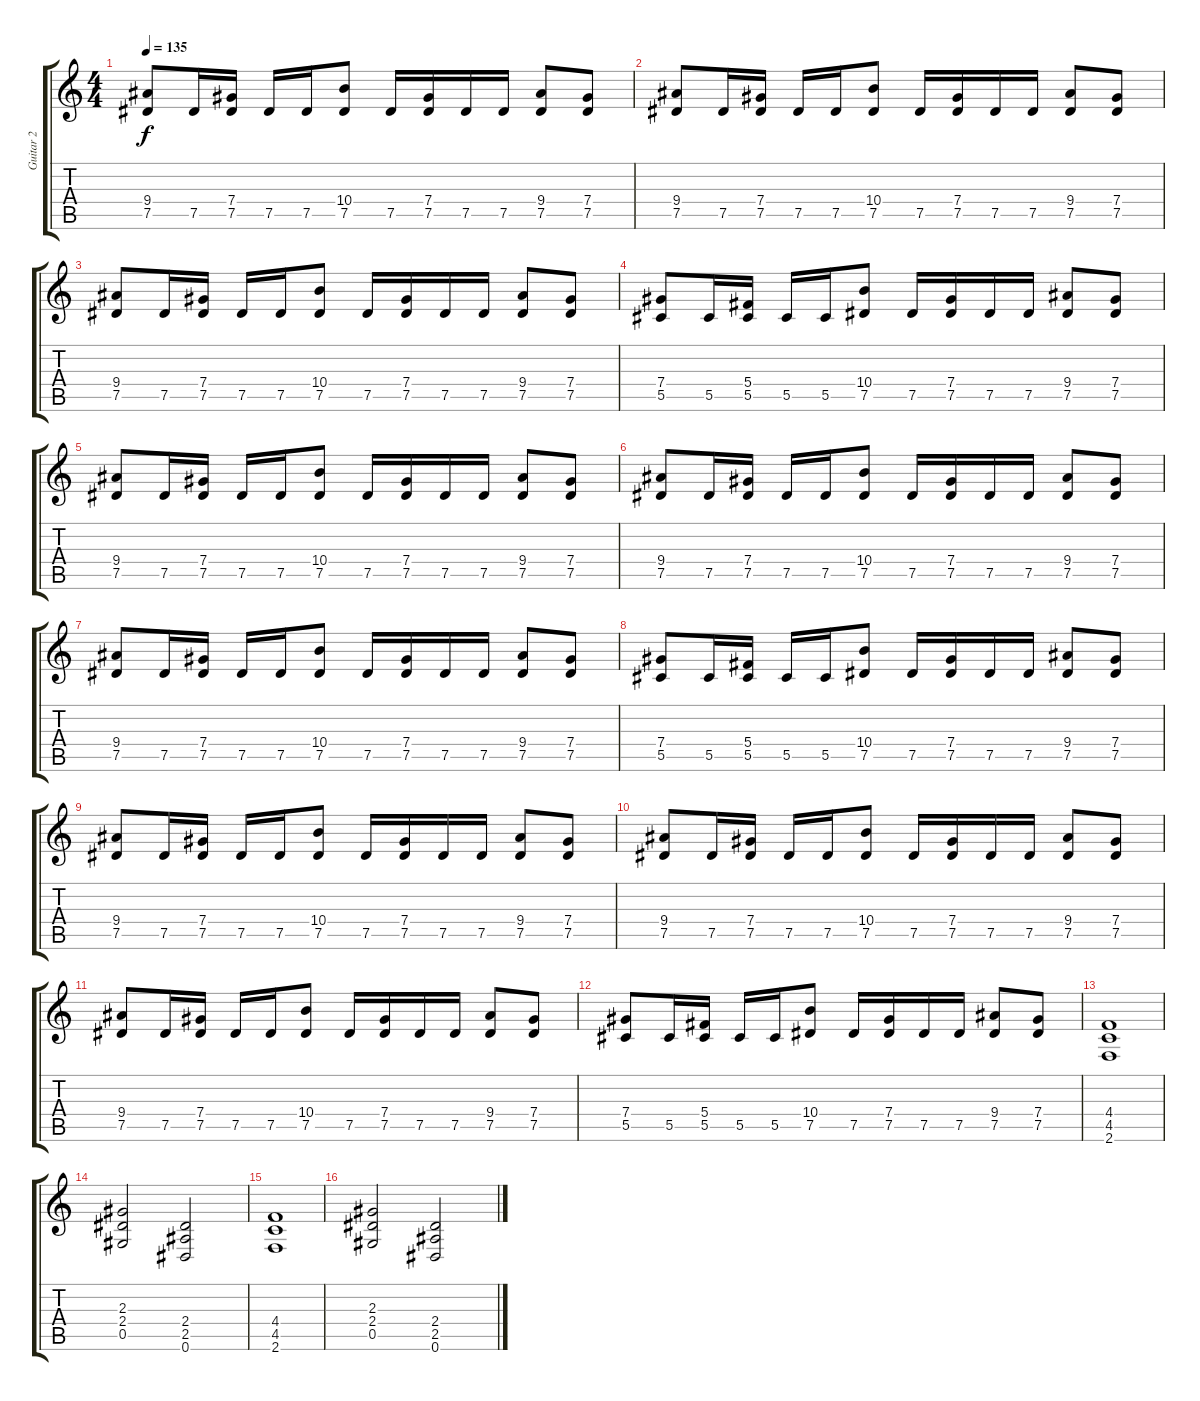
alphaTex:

\track ("Guitar 2" "Guitar 2") {instrument overdrivenguitar}
\staff {score tabs}
\tuning (Eb4 Bb3 Gb3 Db3 Ab2 Eb2) {hide}
\ts (4 4)
\tempo 135
\clef g2
\ks c
(9.4 7.5).8{dy f instrument overdrivenguitar} 7.5.16 (7.4 7.5).16 7.5.16 7.5.16 (10.4 7.5).8 7.5.16 (7.4 7.5).16 7.5.16 7.5.16 (9.4 7.5).8 (7.4 7.5).8 |
(9.4 7.5).8 7.5.16 (7.4 7.5).16 7.5.16 7.5.16 (10.4 7.5).8 7.5.16 (7.4 7.5).16 7.5.16 7.5.16 (9.4 7.5).8 (7.4 7.5).8 |
(9.4 7.5).8 7.5.16 (7.4 7.5).16 7.5.16 7.5.16 (10.4 7.5).8 7.5.16 (7.4 7.5).16 7.5.16 7.5.16 (9.4 7.5).8 (7.4 7.5).8 |
(7.4 5.5).8 5.5.16 (5.4 5.5).16 5.5.16 5.5.16 (10.4 7.5).8 7.5.16 (7.4 7.5).16 7.5.16 7.5.16 (9.4 7.5).8 (7.4 7.5).8 |
(9.4 7.5).8 7.5.16 (7.4 7.5).16 7.5.16 7.5.16 (10.4 7.5).8 7.5.16 (7.4 7.5).16 7.5.16 7.5.16 (9.4 7.5).8 (7.4 7.5).8 |
(9.4 7.5).8 7.5.16 (7.4 7.5).16 7.5.16 7.5.16 (10.4 7.5).8 7.5.16 (7.4 7.5).16 7.5.16 7.5.16 (9.4 7.5).8 (7.4 7.5).8 |
(9.4 7.5).8 7.5.16 (7.4 7.5).16 7.5.16 7.5.16 (10.4 7.5).8 7.5.16 (7.4 7.5).16 7.5.16 7.5.16 (9.4 7.5).8 (7.4 7.5).8 |
(7.4 5.5).8 5.5.16 (5.4 5.5).16 5.5.16 5.5.16 (10.4 7.5).8 7.5.16 (7.4 7.5).16 7.5.16 7.5.16 (9.4 7.5).8 (7.4 7.5).8 |
(9.4 7.5).8 7.5.16 (7.4 7.5).16 7.5.16 7.5.16 (10.4 7.5).8 7.5.16 (7.4 7.5).16 7.5.16 7.5.16 (9.4 7.5).8 (7.4 7.5).8 |
(9.4 7.5).8 7.5.16 (7.4 7.5).16 7.5.16 7.5.16 (10.4 7.5).8 7.5.16 (7.4 7.5).16 7.5.16 7.5.16 (9.4 7.5).8 (7.4 7.5).8 |
(9.4 7.5).8 7.5.16 (7.4 7.5).16 7.5.16 7.5.16 (10.4 7.5).8 7.5.16 (7.4 7.5).16 7.5.16 7.5.16 (9.4 7.5).8 (7.4 7.5).8 |
(7.4 5.5).8 5.5.16 (5.4 5.5).16 5.5.16 5.5.16 (10.4 7.5).8 7.5.16 (7.4 7.5).16 7.5.16 7.5.16 (9.4 7.5).8 (7.4 7.5).8 |
(4.4 4.5 2.6).1 |
(2.3 2.4 0.5).2 (2.4 2.5 0.6).2 |
(4.4 4.5 2.6).1 |
(2.3 2.4 0.5).2 (2.4 2.5 0.6).2
